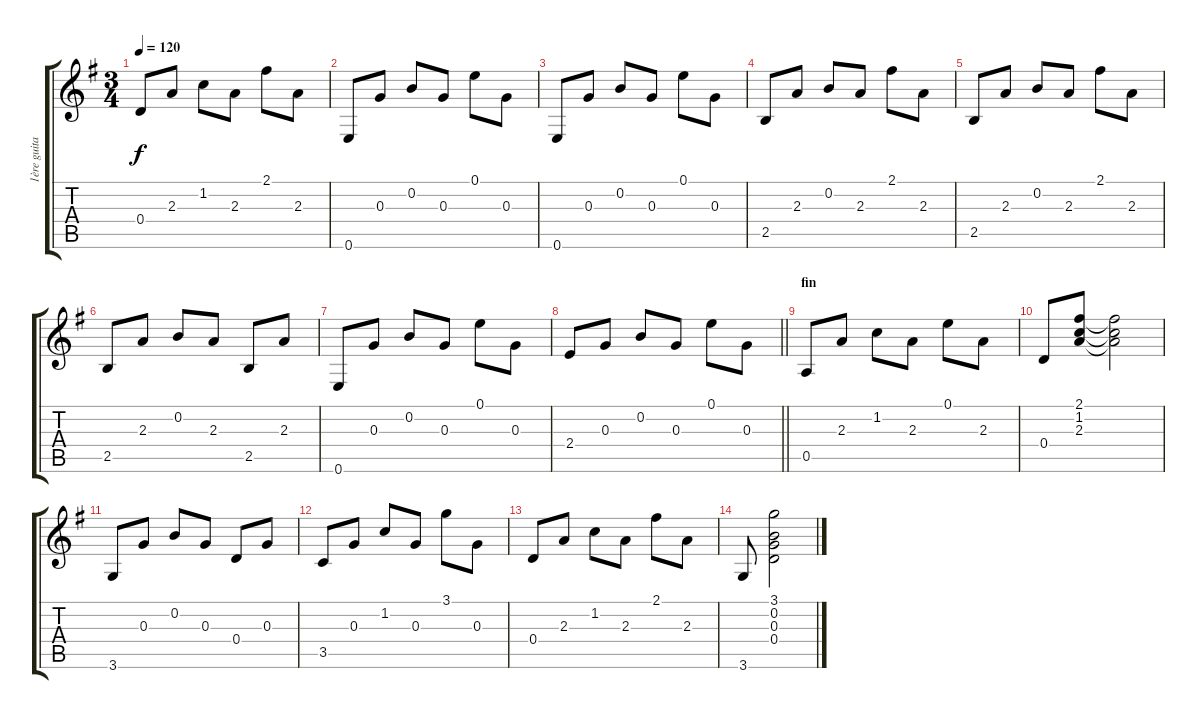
\track ("1ère guitare" "1ère guita") {instrument acousticguitarnylon}
\staff {score tabs}
\tuning (E4 B3 G3 D3 A2 E2) {hide}
\ts (3 4)
\tempo 120
\clef g2
\ks eminor
0.4.8{dy f} 2.3.8 1.2.8 2.3.8 2.1.8 2.3.8 |
0.6.8 0.3.8 0.2.8 0.3.8 0.1.8 0.3.8 |
0.6.8 0.3.8 0.2.8 0.3.8 0.1.8 0.3.8 |
2.5.8 2.3.8 0.2.8 2.3.8 2.1.8 2.3.8 |
2.5.8 2.3.8 0.2.8 2.3.8 2.1.8 2.3.8 |
2.5.8 2.3.8 0.2.8 2.3.8 2.5.8 2.3.8 |
0.6.8 0.3.8 0.2.8 0.3.8 0.1.8 0.3.8 |
\barLineRight lightlight
2.4.8 0.3.8 0.2.8 0.3.8 0.1.8 0.3.8 |
\section ("" "fin")
0.5.8 2.3.8 1.2.8 2.3.8 0.1.8 2.3.8 |
0.4.8 (2.1 1.2 2.3).8 (2.1{t} 1.2{t} 2.3{t}).2 |
3.6.8 0.3.8 0.2.8 0.3.8 0.4.8 0.3.8 |
3.5.8 0.3.8 1.2.8 0.3.8 3.1.8 0.3.8 |
0.4.8 2.3.8 1.2.8 2.3.8 2.1.8 2.3.8 |
3.6.8 (3.1 0.2 0.3 0.4).2
